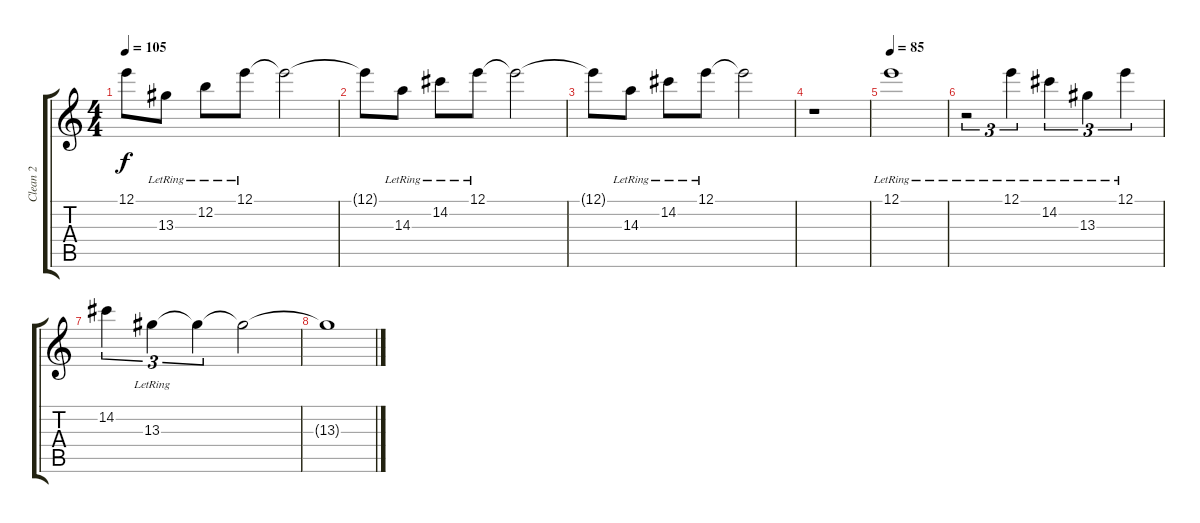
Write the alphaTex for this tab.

\track ("Clean 2" "Clean 2") {instrument acousticguitarnylon}
\staff {score tabs}
\tuning (E4 B3 G3 D3 A2 E2) {hide}
\ts (4 4)
\tempo 105
\clef g2
\ks c
12.1{t}.8{dy f} 13.3{lr}.8 12.2{lr}.8 12.1{lr}.8 12.1{t}.2 |
12.1{t}.8 14.3{lr}.8 14.2{lr}.8 12.1{lr}.8 12.1{t}.2 |
12.1{t}.8 14.3{lr}.8 14.2{lr}.8 12.1{lr}.8 12.1{t}.2 |
r.1 |
\tempo 85
12.1{lr}.1 |
r.2{tu (3 2)} 12.1{lr}.4{tu (3 2)} 14.2{lr}.4{tu (3 2)} 13.3{lr}.4{tu (3 2)} 12.1{lr}.4{tu (3 2)} |
14.2.4{tu (3 2)} 13.3{lr}.4{tu (3 2)} 13.3{t}.4{tu (3 2)} 13.3{t}.2 |
13.3{t}.1
